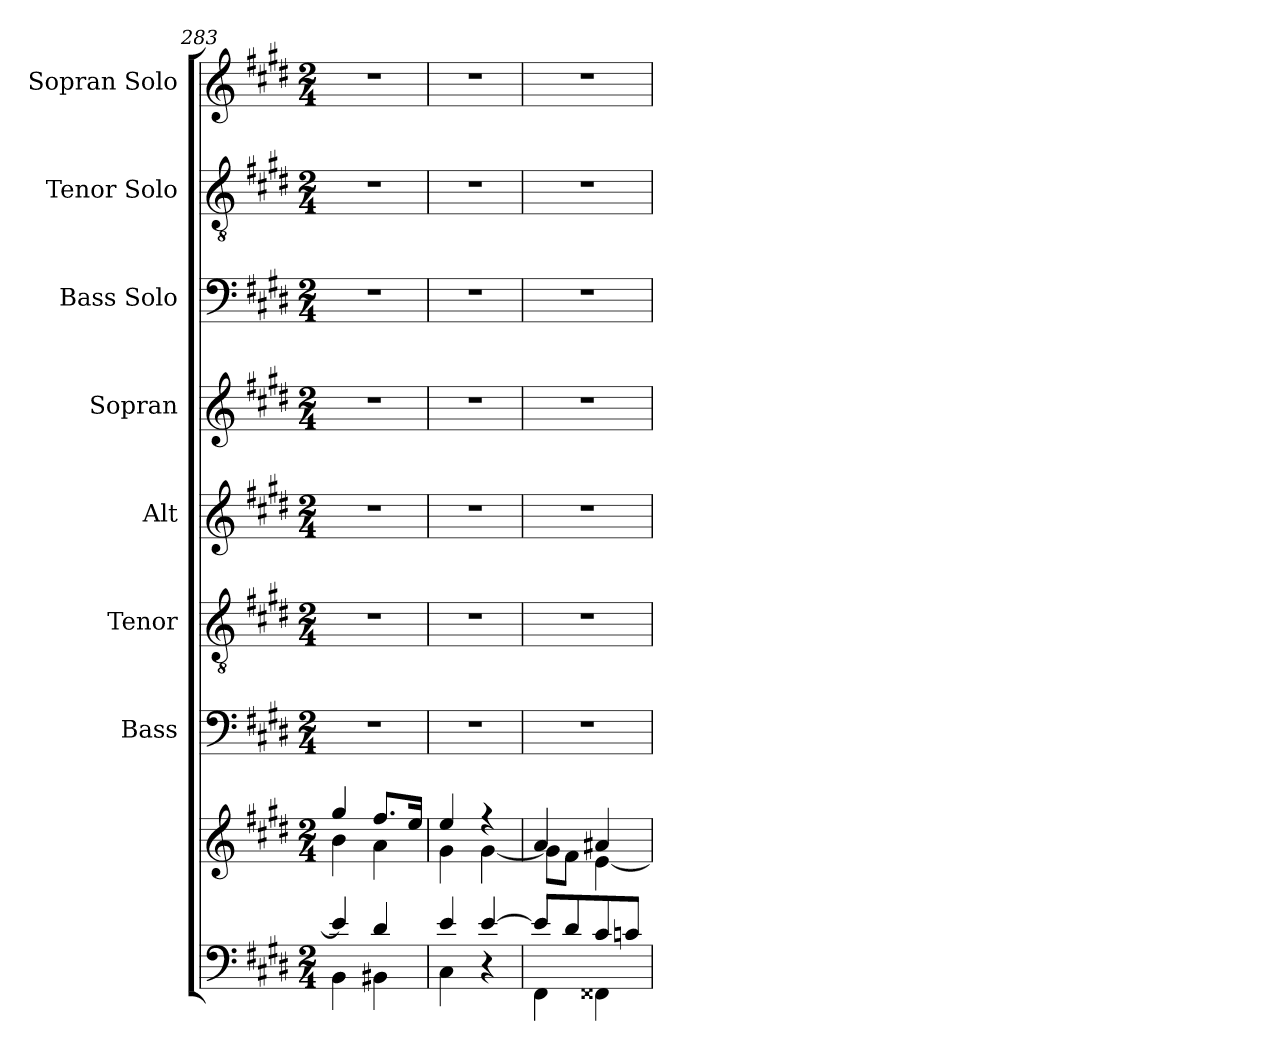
**kern	**kern	**kern	**kern	**kern	**kern	**kern	**kern	**kern
*part8	*part8	*part7	*part6	*part5	*part4	*part3	*part2	*part1
*staff9	*staff8	*staff7	*staff6	*staff5	*staff4	*staff3	*staff2	*staff1
*	*	*I"Bass	*I"Tenor	*I"Alt	*I"Sopran	*I"Bass Solo	*I"Tenor Solo	*I"Sopran Solo
*	*	*I'B.	*I'T.	*I'A.	*I'S.	*I'B. Solo	*I'T. Solo	*I'S. Solo
*clefF4	*clefG2	*clefF4	*clefGv2	*clefG2	*clefG2	*clefF4	*clefGv2	*clefG2
*k[f#c#g#d#]	*k[f#c#g#d#]	*k[f#c#g#d#]	*k[f#c#g#d#]	*k[f#c#g#d#]	*k[f#c#g#d#]	*k[f#c#g#d#]	*k[f#c#g#d#]	*k[f#c#g#d#]
*E:	*E:	*E:	*E:	*E:	*E:	*E:	*E:	*E:
*M2/4	*M2/4	*M2/4	*M2/4	*M2/4	*M2/4	*M2/4	*M2/4	*M2/4
=283	=283	=283	=283	=283	=283	=283	=283	=283
*^	*^	*	*	*	*	*	*	*
4e/]	4BB\	4gg#/	4b\	2r	2r	2r	2r	2r	2r	2r
4d#/	4BB#X\	8.ff#/L	4a\	.	.	.	.	.	.	.
.	.	16ee/Jk	.	.	.	.	.	.	.	.
=284	=284	=284	=284	=284	=284	=284	=284	=284	=284	=284
4e/	4C#\	4ee/	4g#\	2r	2r	2r	2r	2r	2r	2r
[>4e/	4rC	4ree	[<4g#\	.	.	.	.	.	.	.
=285	=285	=285	=285	=285	=285	=285	=285	=285	=285	=285
8e/L]	4FF#\	4a/	8g#\L]	2r	2r	2r	2r	2r	2r	2r
8d#/	.	.	8f#\J	.	.	.	.	.	.	.
8c#/	4FF##X\	4a#X/	[<4e\	.	.	.	.	.	.	.
8cn/J	.	.	.	.	.	.	.	.	.	.
*v	*v	*	*	*	*	*	*	*	*	*
*	*v	*v	*	*	*	*	*	*	*
=	=	=	=	=	=	=	=	=
*-	*-	*-	*-	*-	*-	*-	*-	*-
